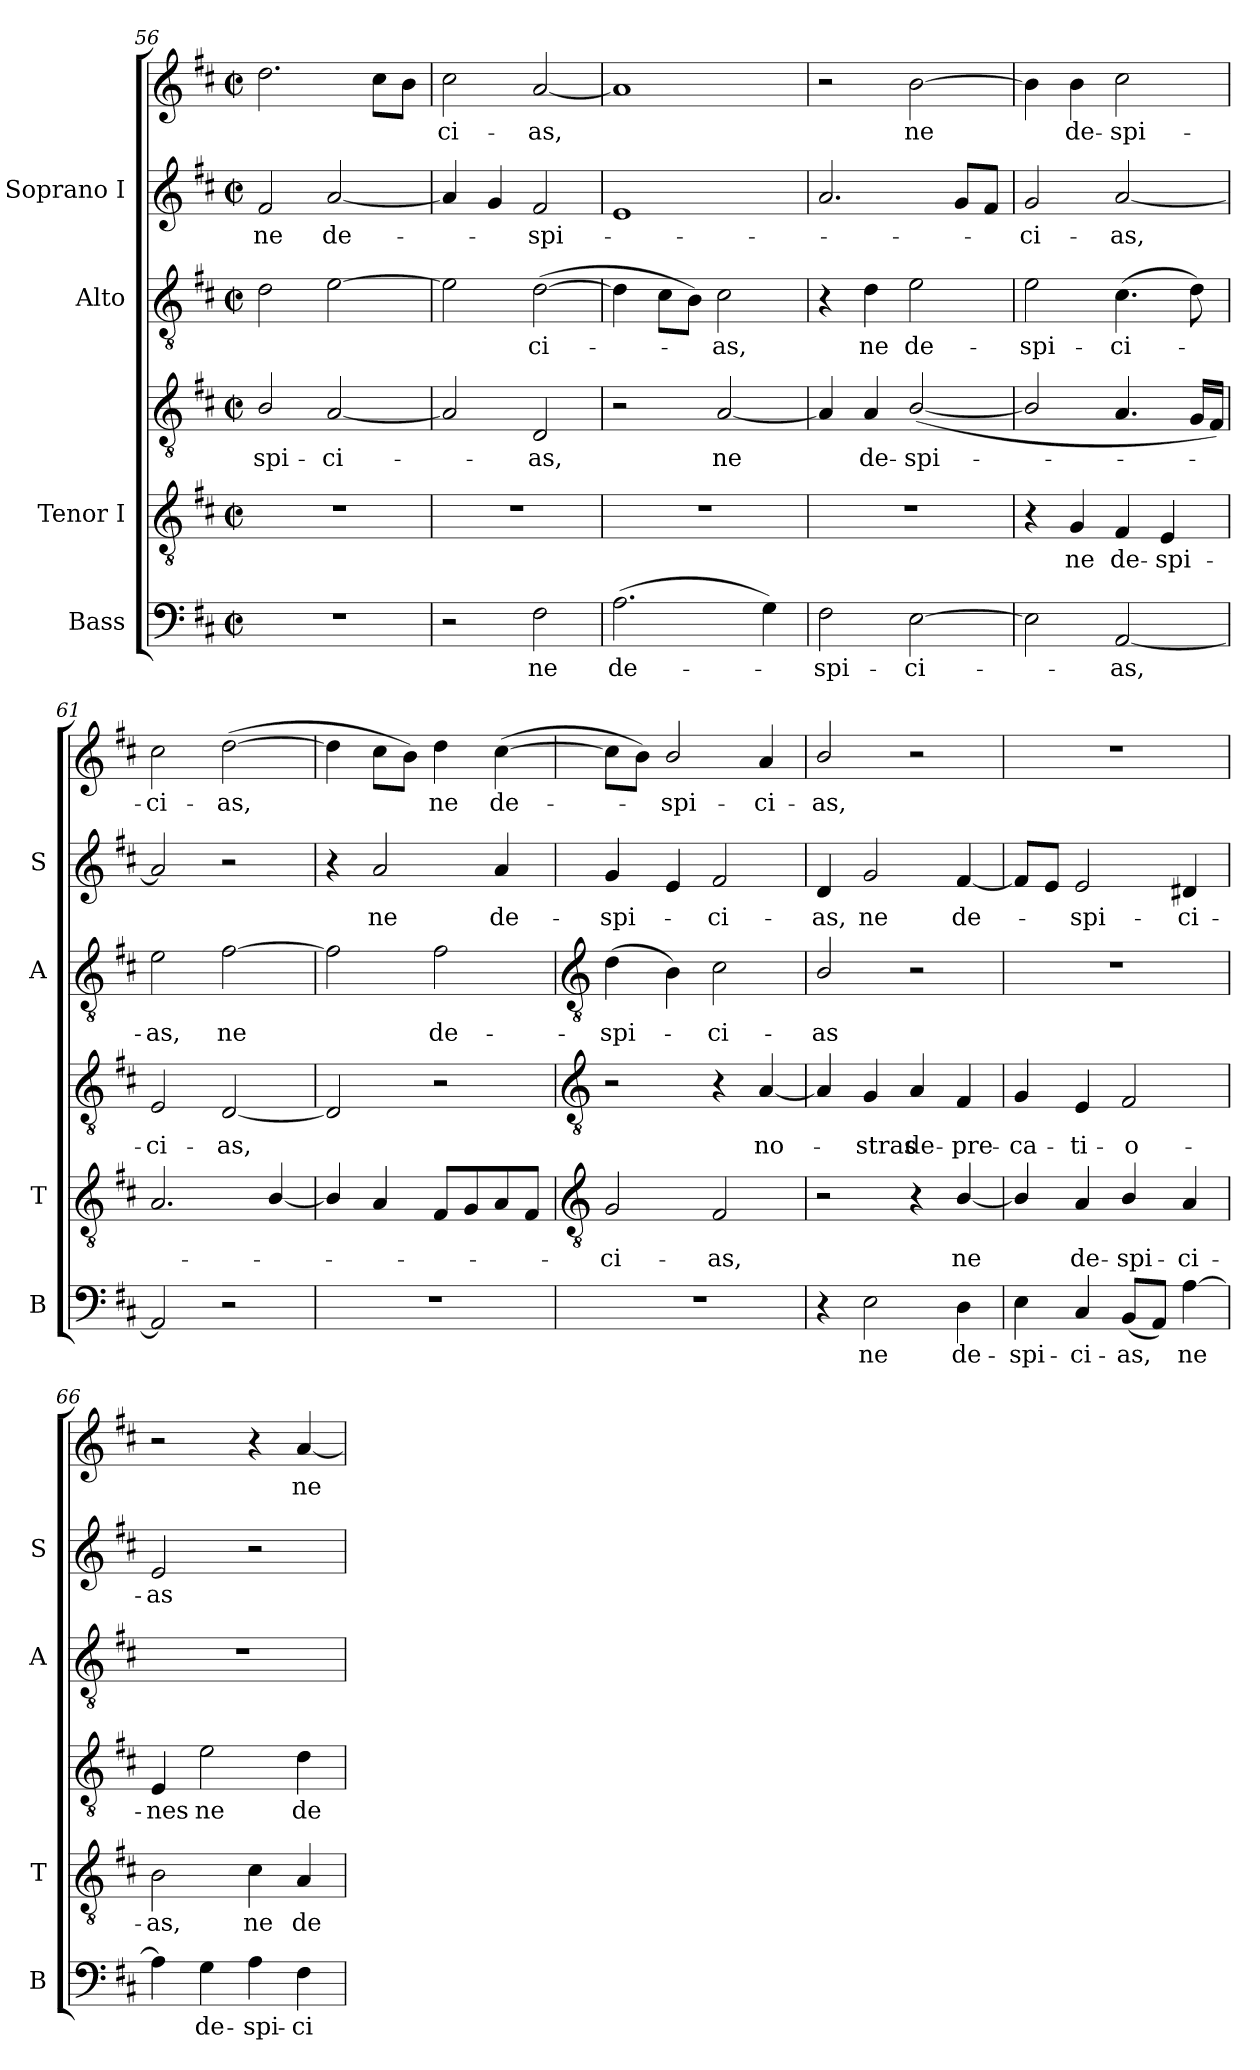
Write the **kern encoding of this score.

**kern	**text	**kern	**text	**kern	**text	**kern	**text	**kern	**text	**kern	**text
*part4	*part4	*part3	*part3	*part3	*part3	*part2	*part2	*part1	*part1	*part1	*part1
*staff6	*staff6	*staff5	*staff5	*staff4	*staff4	*staff3	*staff3	*staff2	*staff2	*staff1	*staff1
*I"Bass	*	*I"Tenor I	*	*	*	*I"Alto	*	*I"Soprano I	*	*	*
*I'B	*	*I'T	*	*	*	*I'A	*	*I'S	*	*	*
*clefF4	*	*clefGv2	*	*clefGv2	*	*clefGv2	*	*clefG2	*	*clefG2	*
*k[f#c#]	*	*k[f#c#]	*	*k[f#c#]	*	*k[f#c#]	*	*k[f#c#]	*	*k[f#c#]	*
*D:	*	*D:	*	*D:	*	*D:	*	*D:	*	*D:	*
*M2/2	*	*M2/2	*	*M2/2	*	*M2/2	*	*M2/2	*	*M2/2	*
*met(c|)	*	*met(c|)	*	*met(c|)	*	*met(c|)	*	*met(c|)	*	*met(c|)	*
=56	=56	=56	=56	=56	=56	=56	=56	=56	=56	=56	=56
!	!	!	!	!	!LO:LY:b	!	!	!	!LO:LY:b	!	!
1r	.	1r	.	2B/	spi-	2d	.	2f#	ne	2.dd	.
!	!	!	!	!	!LO:LY:b	!	!	!	!LO:LY:b	!	!
.	.	.	.	[2A	-ci-	[2e	.	[2a	de-	.	.
.	.	.	.	.	.	.	.	.	.	8cc#L	.
.	.	.	.	.	.	.	.	.	.	8bJ	.
=57	=57	=57	=57	=57	=57	=57	=57	=57	=57	=57	=57
!	!	!	!	!	!	!	!	!	!	!	!LO:LY:b
2r	.	1r	.	2A]	.	2e]	.	4a]	.	2cc#	ci-
.	.	.	.	.	.	.	.	4g	.	.	.
!	!LO:LY:b	!	!	!	!LO:LY:b	!	!LO:LY:b	!	!LO:LY:b	!	!LO:LY:b
2F#	ne	.	.	2D	as,	(>[2d	ci-	2f#	spi-	[2a	-as,
=58	=58	=58	=58	=58	=58	=58	=58	=58	=58	=58	=58
!	!LO:LY:b	!	!	!	!	!	!	!	!	!	!
(>2.A	de-	1r	.	2r	.	4d]	.	1e	.	1a]	.
.	.	.	.	.	.	8c#L	.	.	.	.	.
.	.	.	.	.	.	8BJ)	.	.	.	.	.
!	!	!	!	!	!LO:LY:b	!	!LO:LY:b	!	!	!	!
.	.	.	.	[2A	ne	2c#	as,	.	.	.	.
4G)	.	.	.	.	.	.	.	.	.	.	.
=59	=59	=59	=59	=59	=59	=59	=59	=59	=59	=59	=59
!	!LO:LY:b	!	!	!	!	!	!	!	!	!	!
2F#	spi-	1r	.	4A]	.	4r	.	2.a	.	2r	.
!	!	!	!	!	!LO:LY:b	!	!LO:LY:b	!	!	!	!
.	.	.	.	4A	de-	4d	ne	.	.	.	.
!	!LO:LY:b	!	!	!	!LO:LY:b	!	!LO:LY:b	!	!	!	!LO:LY:b
[2E	-ci-	.	.	(<[2B/	-spi-	2e	de-	.	.	[2b	ne
.	.	.	.	.	.	.	.	8gL	.	.	.
.	.	.	.	.	.	.	.	8f#J	.	.	.
=60	=60	=60	=60	=60	=60	=60	=60	=60	=60	=60	=60
!	!	!	!	!	!	!	!LO:LY:b	!	!LO:LY:b	!	!
2E]	.	4r	.	2B/]	.	2e	-spi-	2g	-ci-	4b]	.
!	!	!	!LO:LY:b	!	!	!	!	!	!	!	!LO:LY:b
.	.	4G	ne	.	.	.	.	.	.	4b	de-
!	!LO:LY:b	!	!LO:LY:b	!	!	!	!LO:LY:b	!	!LO:LY:b	!	!LO:LY:b
[2AA	as,	4F#	de-	4.A	.	(>4.c#	-ci-	[2a	-as,	2cc#	-spi-
!	!	!	!LO:LY:b	!	!	!	!	!	!	!	!
.	.	4E	-spi-	.	.	.	.	.	.	.	.
.	.	.	.	16GLL	.	8d)	.	.	.	.	.
.	.	.	.	16F#JJ)	.	.	.	.	.	.	.
=61	=61	=61	=61	=61	=61	=61	=61	=61	=61	=61	=61
!	!	!	!	!	!LO:LY:b	!	!LO:LY:b	!	!	!	!LO:LY:b
2AA]	.	2.A	.	2E	ci-	2e	as,	2a]	.	2cc#	ci-
!	!	!	!	!	!LO:LY:b	!	!LO:LY:b	!	!	!	!LO:LY:b
2r	.	.	.	[2D	-as,	[2f#	ne	2r	.	(>[2dd	-as,
.	.	[4B/	.	.	.	.	.	.	.	.	.
=62	=62	=62	=62	=62	=62	=62	=62	=62	=62	=62	=62
1r	.	4B/]	.	2D]	.	2f#]	.	4r	.	4dd]	.
!	!	!	!	!	!	!	!	!	!LO:LY:b	!	!
.	.	4A	.	.	.	.	.	2a	ne	8cc#L	.
.	.	.	.	.	.	.	.	.	.	8bJ)	.
!	!	!	!	!	!	!	!LO:LY:b	!	!	!	!LO:LY:b
.	.	8F#L	.	2r	.	2f#	de-	.	.	4dd	ne
.	.	8G	.	.	.	.	.	.	.	.	.
!	!	!	!	!	!	!	!	!	!LO:LY:b	!	!LO:LY:b
.	.	8A	.	.	.	.	.	4a	de-	(>[4cc#	de-
.	.	8F#J	.	.	.	.	.	.	.	.	.
!!LO:LB:g=z
=63	=63	=63	=63	=63	=63	=63	=63	=63	=63	=63	=63
*	*	*clefGv2	*	*clefGv2	*	*clefGv2	*	*	*	*	*
!	!	!	!LO:LY:b	!	!	!	!LO:LY:b	!	!LO:LY:b	!	!
1r	.	2G	ci-	2r	.	(>4d	-spi-	4g	-spi-	8cc#L]	.
.	.	.	.	.	.	.	.	.	.	8bJ)	.
!	!	!	!	!	!	!	!	!	!	!	!LO:LY:b
.	.	.	.	.	.	4B)	.	4e	.	2b/	-spi-
!	!	!	!LO:LY:b	!	!	!	!LO:LY:b	!	!LO:LY:b	!	!
.	.	2F#	-as,	4r	.	2c#	ci-	2f#	ci-	.	.
!	!	!	!	!	!LO:LY:b	!	!	!	!	!	!LO:LY:b
.	.	.	.	[4A	no-	.	.	.	.	4a	-ci-
=64	=64	=64	=64	=64	=64	=64	=64	=64	=64	=64	=64
!	!	!	!	!	!	!	!LO:LY:b	!	!LO:LY:b	!	!LO:LY:b
4r	.	2r	.	4A]	.	2B/	-as	4d	as,	2b/	-as,
!	!LO:LY:b	!	!	!	!LO:LY:b	!	!	!	!LO:LY:b	!	!
2E	ne	.	.	4G	stras	.	.	2g	ne	.	.
!	!	!	!	!	!LO:LY:b	!	!	!	!	!	!
.	.	4r	.	4A	de-	2r	.	.	.	2r	.
!	!LO:LY:b	!	!LO:LY:b	!	!LO:LY:b	!	!	!	!LO:LY:b	!	!
4D	de-	[4B/	-ne	4F#	-pre-	.	.	[4f#	de-	.	.
=65	=65	=65	=65	=65	=65	=65	=65	=65	=65	=65	=65
!	!LO:LY:b	!	!	!	!LO:LY:b	!	!	!	!	!	!
4E	-spi-	4B/]	.	4G	ca-	1r	.	8f#L]	.	1r	.
.	.	.	.	.	.	.	.	8eJ	.	.	.
!	!LO:LY:b	!	!LO:LY:b	!	!LO:LY:b	!	!	!	!LO:LY:b	!	!
4C#	-ci-	4A	-de-	4E	-ti-	.	.	2e	spi-	.	.
!	!LO:LY:b	!	!LO:LY:b	!	!LO:LY:b	!	!	!	!	!	!
(<8BBL	-as,	4B/	-spi-	2F#	-o-	.	.	.	.	.	.
8AAJ)	.	.	.	.	.	.	.	.	.	.	.
!	!LO:LY:b	!	!LO:LY:b	!	!	!	!	!	!LO:LY:b	!	!
[4A	ne	4A	-ci-	.	.	.	.	4d#	-ci-	.	.
=66	=66	=66	=66	=66	=66	=66	=66	=66	=66	=66	=66
!	!	!	!LO:LY:b	!	!LO:LY:b	!	!	!	!LO:LY:b	!	!
4A]	.	2B	-as,	4E	-nes	1r	.	2e	as	2r	.
!	!LO:LY:b	!	!	!	!LO:LY:b	!	!	!	!	!	!
4G	de-	.	.	2e	ne	.	.	.	.	.	.
!	!LO:LY:b	!	!LO:LY:b	!	!	!	!	!	!	!	!
4A	-spi-	4c#	ne	.	.	.	.	2r	.	4r	.
!	!LO:LY:b	!	!LO:LY:b	!	!LO:LY:b	!	!	!	!	!	!LO:LY:b
4F#	-ci-	4A	de-	4d	de-	.	.	.	.	[4a	-ne
=	=	=	=	=	=	=	=	=	=	=	=
*-	*-	*-	*-	*-	*-	*-	*-	*-	*-	*-	*-
